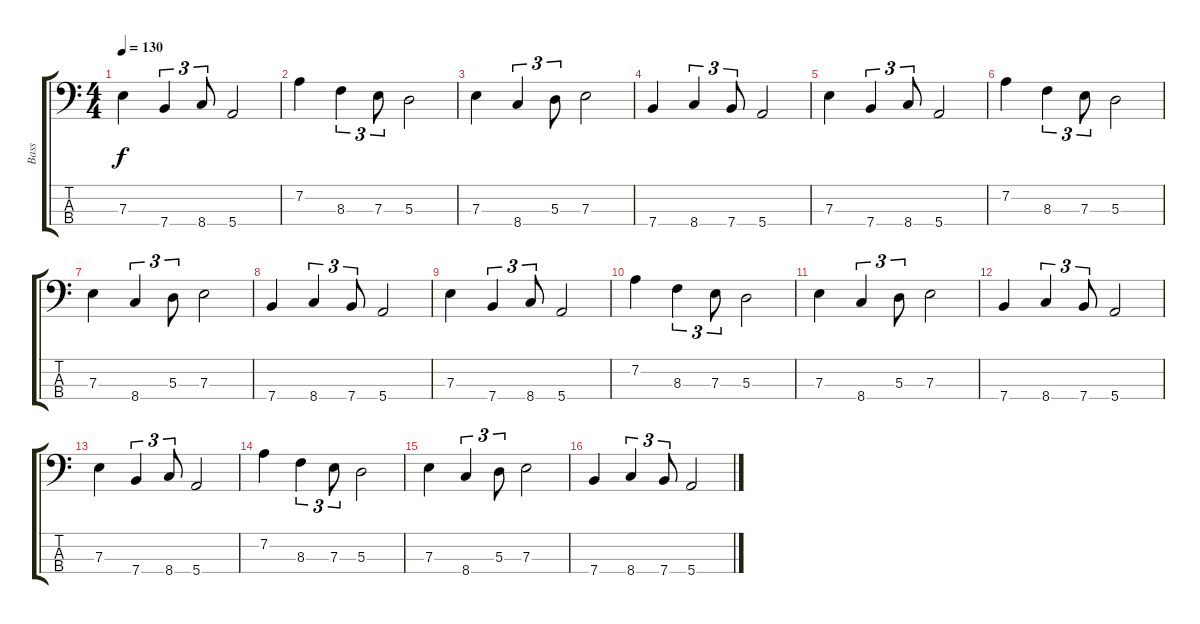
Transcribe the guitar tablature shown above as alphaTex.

\track ("Bass" "Bass") {instrument electricbasspick}
\staff {score tabs}
\tuning (G2 D2 A1 E1) {hide}
\ts (4 4)
\tempo 130
\clef f4
\ks c
7.3.4{dy f volume 12} 7.4.4{tu (3 2)} 8.4.8{tu (3 2)} 5.4.2 |
7.2.4 8.3.4{tu (3 2)} 7.3.8{tu (3 2)} 5.3.2 |
7.3.4 8.4.4{tu (3 2)} 5.3.8{tu (3 2)} 7.3.2 |
7.4.4 8.4.4{tu (3 2)} 7.4.8{tu (3 2)} 5.4.2 |
7.3.4{volume 12} 7.4.4{tu (3 2)} 8.4.8{tu (3 2)} 5.4.2 |
7.2.4 8.3.4{tu (3 2)} 7.3.8{tu (3 2)} 5.3.2 |
7.3.4 8.4.4{tu (3 2)} 5.3.8{tu (3 2)} 7.3.2 |
7.4.4 8.4.4{tu (3 2)} 7.4.8{tu (3 2)} 5.4.2 |
7.3.4{volume 12} 7.4.4{tu (3 2)} 8.4.8{tu (3 2)} 5.4.2 |
7.2.4 8.3.4{tu (3 2)} 7.3.8{tu (3 2)} 5.3.2 |
7.3.4 8.4.4{tu (3 2)} 5.3.8{tu (3 2)} 7.3.2 |
7.4.4 8.4.4{tu (3 2)} 7.4.8{tu (3 2)} 5.4.2 |
7.3.4{volume 12} 7.4.4{tu (3 2)} 8.4.8{tu (3 2)} 5.4.2 |
7.2.4 8.3.4{tu (3 2)} 7.3.8{tu (3 2)} 5.3.2 |
7.3.4 8.4.4{tu (3 2)} 5.3.8{tu (3 2)} 7.3.2 |
7.4.4 8.4.4{tu (3 2)} 7.4.8{tu (3 2)} 5.4.2
